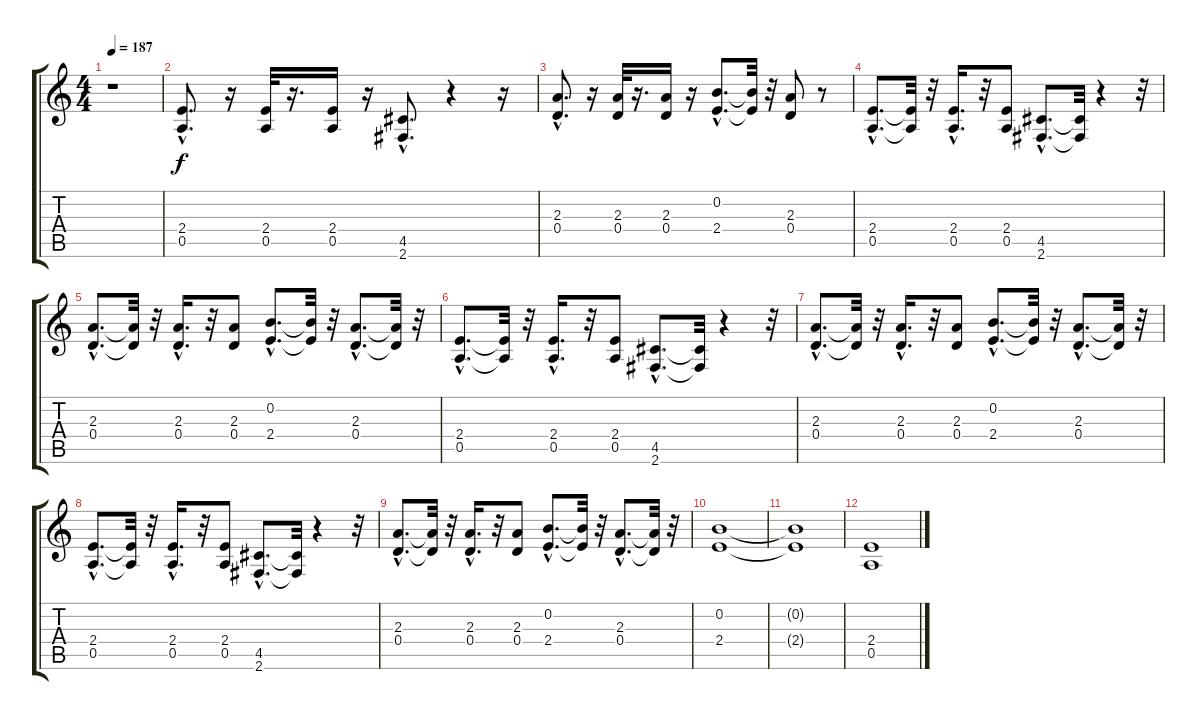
\track "" {instrument overdrivenguitar}
\staff {score tabs}
\tuning (E4 B3 G3 D3 A2 E2) {hide}
\ts (4 4)
\tempo 187
\clef g2
\ks c
r.1{dy f} |
(2.4{hac} 0.5{hac}).8{d} r.16 (2.4 0.5).32 r.16{d} (2.4 0.5).16 r.16 (4.5{hac} 2.6{hac}).8{d} r.4 r.16 |
(2.3{hac} 0.4{hac}).8{d} r.16 (2.3 0.4).32 r.16{d} (2.3 0.4).16 r.16 (0.2{hac} 2.4{hac}).8{d} (0.2{t} 2.4{t}).32 r.32 (2.3 0.4).8 r.8 |
(2.4{hac} 0.5{hac}).8{d} (2.4{t} 0.5{t}).32 r.32 (2.4{hac} 0.5{hac}).16{d} r.32 (2.4 0.5).8 (4.5{hac} 2.6{hac}).8{d} (4.5{t} 2.6{t}).32 r.4 r.32 |
(2.3{hac} 0.4{hac}).8{d} (2.3{t} 0.4{t}).32 r.32 (2.3{hac} 0.4{hac}).16{d} r.32 (2.3 0.4).8 (0.2{hac} 2.4{hac}).8{d} (0.2{t} 2.4{t}).32 r.32 (2.3{hac} 0.4{hac}).8{d} (2.3{t} 0.4{t}).32 r.32 |
(2.4{hac} 0.5{hac}).8{d} (2.4{t} 0.5{t}).32 r.32 (2.4{hac} 0.5{hac}).16{d} r.32 (2.4 0.5).8 (4.5{hac} 2.6{hac}).8{d} (4.5{t} 2.6{t}).32 r.4 r.32 |
(2.3{hac} 0.4{hac}).8{d} (2.3{t} 0.4{t}).32 r.32 (2.3{hac} 0.4{hac}).16{d} r.32 (2.3 0.4).8 (0.2{hac} 2.4{hac}).8{d} (0.2{t} 2.4{t}).32 r.32 (2.3{hac} 0.4{hac}).8{d} (2.3{t} 0.4{t}).32 r.32 |
(2.4{hac} 0.5{hac}).8{d} (2.4{t} 0.5{t}).32 r.32 (2.4{hac} 0.5{hac}).16{d} r.32 (2.4 0.5).8 (4.5{hac} 2.6{hac}).8{d} (4.5{t} 2.6{t}).32 r.4 r.32 |
(2.3{hac} 0.4{hac}).8{d} (2.3{t} 0.4{t}).32 r.32 (2.3{hac} 0.4{hac}).16{d} r.32 (2.3 0.4).8 (0.2{hac} 2.4{hac}).8{d} (0.2{t} 2.4{t}).32 r.32 (2.3{hac} 0.4{hac}).8{d} (2.3{t} 0.4{t}).32 r.32 |
(0.2 2.4).1 |
(0.2{t} 2.4{t}).1 |
(2.4 0.5).1
